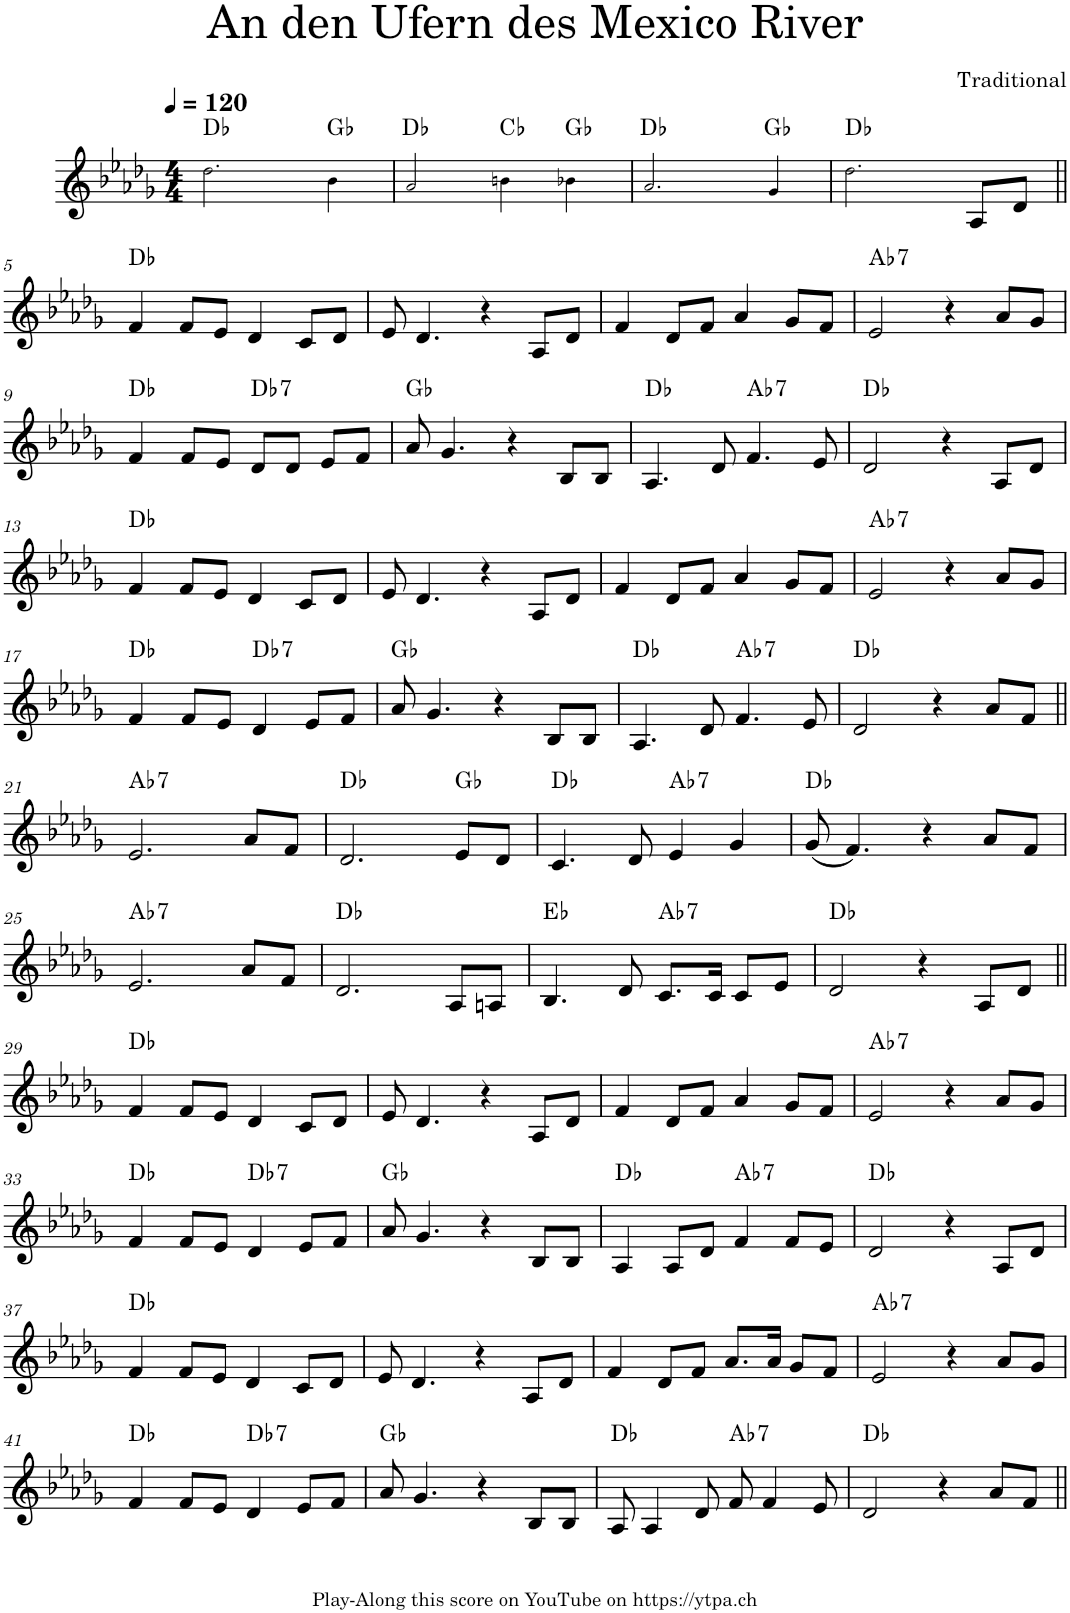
**kern	**harte
*part1	*part1
*staff1	*
*I"Piano	*
*I'Pno.	*
*clefG2	*
*k[b-e-a-d-g-]	*
*M4/4	*
*MM120	*
=1	=1
2.dd-!\	Db:maj
4b-!\	Gb:maj
=2	=2
2a-!/	Db:maj
4bn!\	Cb:maj
4b-X!\	Gb:maj
=3	=3
2.a-!/	Db:maj
4g-!/	Gb:maj
=4	=4
2.dd-!\	Db:maj
8A-/L	.
8d-/J	.
!!LO:LB:g=z
=5||	=5||
4f/	Db:maj
8f/L	.
8e-/J	.
4d-/	.
8c/L	.
8d-/J	.
=6	=6
8e-/	.
4.d-/	.
4r	.
8A-/L	.
8d-/J	.
=7	=7
4f/	.
8d-/L	.
8f/J	.
4a-/	.
8g-/L	.
8f/J	.
=8	=8
!	!LO:H:kt=7
2e-/	Ab:7
4r	.
8a-/L	.
8g-/J	.
!!LO:LB:g=z
=9	=9
4f/	Db:maj
8f/L	.
8e-/J	.
!	!LO:H:kt=7
8d-/L	Db:7
8d-/J	.
8e-/L	.
8f/J	.
=10	=10
8a-/	Gb:maj
4.g-/	.
4r	.
8B-/L	.
8B-/J	.
=11	=11
4.A-/	Db:maj
8d-/	.
!	!LO:H:kt=7
4.f/	Ab:7
8e-/	.
=12	=12
2d-/	Db:maj
4r	.
8A-/L	.
8d-/J	.
!!LO:LB:g=z
=13	=13
4f/	Db:maj
8f/L	.
8e-/J	.
4d-/	.
8c/L	.
8d-/J	.
=14	=14
8e-/	.
4.d-/	.
4r	.
8A-/L	.
8d-/J	.
=15	=15
4f/	.
8d-/L	.
8f/J	.
4a-/	.
8g-/L	.
8f/J	.
=16	=16
!	!LO:H:kt=7
2e-/	Ab:7
4r	.
8a-/L	.
8g-/J	.
!!LO:LB:g=z
=17	=17
4f/	Db:maj
8f/L	.
8e-/J	.
!	!LO:H:kt=7
4d-/	Db:7
8e-/L	.
8f/J	.
=18	=18
8a-/	Gb:maj
4.g-/	.
4r	.
8B-/L	.
8B-/J	.
=19	=19
4.A-/	Db:maj
8d-/	.
!	!LO:H:kt=7
4.f/	Ab:7
8e-/	.
=20	=20
2d-/	Db:maj
4r	.
8a-/L	.
8f/J	.
!!LO:LB:g=z
=21||	=21||
!	!LO:H:kt=7
2.e-/	Ab:7
8a-/L	.
8f/J	.
=22	=22
2.d-/	Db:maj
8e-/L	Gb:maj
8d-/J	.
=23	=23
4.c/	Db:maj
8d-/	.
!	!LO:H:kt=7
4e-/	Ab:7
4g-/	.
=24	=24
(8g-/	Db:maj
4.f/)	.
4r	.
8a-/L	.
8f/J	.
!!LO:LB:g=z
=25	=25
!	!LO:H:kt=7
2.e-/	Ab:7
8a-/L	.
8f/J	.
=26	=26
2.d-/	Db:maj
8A-/L	.
8An/J	.
=27	=27
4.B-/	Eb:maj
8d-/	.
!	!LO:H:kt=7
8.c/L	Ab:7
16c/Jk	.
8c/L	.
8e-/J	.
=28	=28
2d-/	Db:maj
4r	.
8A-/L	.
8d-/J	.
!!LO:LB:g=z
=29||	=29||
4f/	Db:maj
8f/L	.
8e-/J	.
4d-/	.
8c/L	.
8d-/J	.
=30	=30
8e-/	.
4.d-/	.
4r	.
8A-/L	.
8d-/J	.
=31	=31
4f/	.
8d-/L	.
8f/J	.
4a-/	.
8g-/L	.
8f/J	.
=32	=32
!	!LO:H:kt=7
2e-/	Ab:7
4r	.
8a-/L	.
8g-/J	.
!!LO:LB:g=z
=33	=33
4f/	Db:maj
8f/L	.
8e-/J	.
!	!LO:H:kt=7
4d-/	Db:7
8e-/L	.
8f/J	.
=34	=34
8a-/	Gb:maj
4.g-/	.
4r	.
8B-/L	.
8B-/J	.
=35	=35
4A-/	Db:maj
8A-/L	.
8d-/J	.
!	!LO:H:kt=7
4f/	Ab:7
8f/L	.
8e-/J	.
=36	=36
2d-/	Db:maj
4r	.
8A-/L	.
8d-/J	.
!!LO:LB:g=z
=37	=37
4f/	Db:maj
8f/L	.
8e-/J	.
4d-/	.
8c/L	.
8d-/J	.
=38	=38
8e-/	.
4.d-/	.
4r	.
8A-/L	.
8d-/J	.
=39	=39
4f/	.
8d-/L	.
8f/J	.
8.a-/L	.
16a-/Jk	.
8g-/L	.
8f/J	.
=40	=40
!	!LO:H:kt=7
2e-/	Ab:7
4r	.
8a-/L	.
8g-/J	.
!!LO:LB:g=z
=41	=41
4f/	Db:maj
8f/L	.
8e-/J	.
!	!LO:H:kt=7
4d-/	Db:7
8e-/L	.
8f/J	.
=42	=42
8a-/	Gb:maj
4.g-/	.
4r	.
8B-/L	.
8B-/J	.
=43	=43
8A-/	Db:maj
4A-/	.
8d-/	.
!	!LO:H:kt=7
8f/	Ab:7
4f/	.
8e-/	.
=44	=44
2d-/	Db:maj
4r	.
8a-/L	.
8f/J	.
=||	=||
*-	*-
